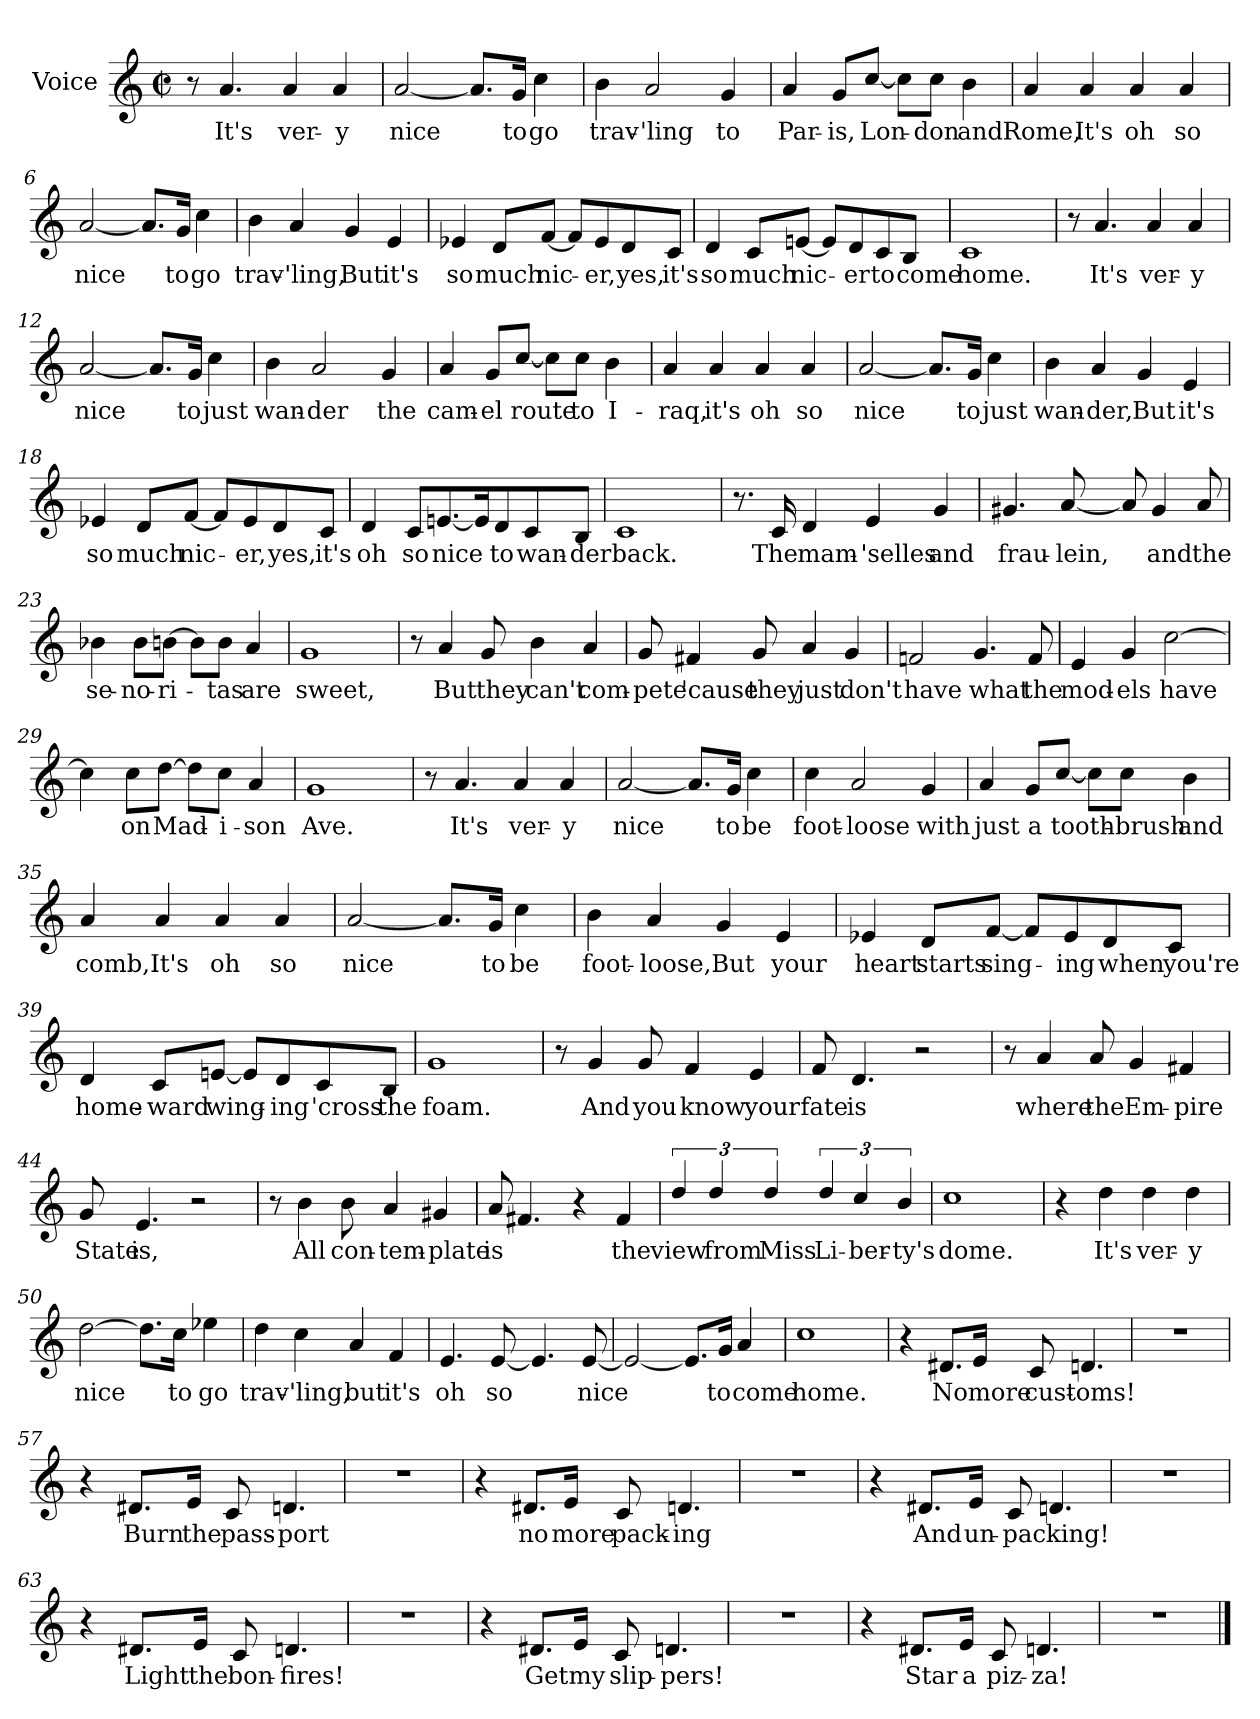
**kern	**text
*part1	*part1
*staff1	*staff1
*I"Voice	*
*clefG2	*
*k[]	*
*C:	*
*M2/2	*
*met(c|)	*
=1	=1
8r	.
4.a/	It's
4a/	ver-
4a/	-y
=2	=2
[2a/	nice
8.a/L]	.
16g/J	to
4cc\	go
=3	=3
4b\	trav-
2a/	-'ling
4g/	to
=4	=4
4a/	Par-
8g/L	is,
[8cc/J	Lon-
8cc\L]	.
8cc\J	-don
4b\	and
!!LO:LB:g=z
=5	=5
4a/	Rome,
4a/	It's
4a/	oh
4a/	so
=6	=6
[2a/	nice
8.a/L]	.
16g/J	to
4cc\	go
=7	=7
4b\	trav-
4a/	'ling,
4g/	But
4e/	it's
=8	=8
4e-X/	so
8d/L	much
[8f/J	nic-
8f/L]	.
8e-/	-er,
8d/	yes,
8c/J	it's
!!LO:LB:g=z
=9	=9
4d/	so
8c/L	much
[8en/J	nic-
8e/L]	.
8d/	-er
8c/	to
8B/J	come
=10	=10
1c	home.
=11	=11
8r	.
4.a/	It's
4a/	ver-
4a/	-y
=12	=12
[2a/	nice
8.a/L]	.
16g/J	to
4cc\	just
=13	=13
4b\	wan-
2a/	-der
4g/	the
!!LO:LB:g=z
=14	=14
4a/	cam-
8g/L	-el
[8cc/J	route
8cc\L]	.
8cc\J	to
4b\	I-
=15	=15
4a/	-raq,
4a/	it's
4a/	oh
4a/	so
=16	=16
[2a/	nice
8.a/L]	.
16g/J	to
4cc\	just
=17	=17
4b\	wan-
4a/	der,
4g/	But
4e/	it's
!!LO:LB:g=z
=18	=18
4e-X/	so
8d/L	much
[8f/J	nic-
8f/L]	.
8e-/	er,
8d/	yes,
8c/J	it's
=19	=19
4d/	oh
8c/L	so
[8.en/	nice
16e/]	.
8d/	to
8c/	wan-
8B/J	-der
=20	=20
1c	back.
=21	=21
8.r	.
16c/	The
4d/	mam-
4e/	-'selles
4g/	and
!!LO:LB:g=z
=22	=22
4.g#X/	frau-
[8a/	-lein,
8a/]	.
4g#/	and
8a/	the
=23	=23
4b-X\	se-
8b-\L	-no-
[8bn\J	-ri-
8b\L]	.
8b\J	-tas
4a/	are
=24	=24
1g	sweet,
=25	=25
8r	.
4a/	But
8g/	they
4b\	can't
4a/	com-
!!LO:LB:g=z
=26	=26
8g/	pete
4f#X/	'cause
8g/	they
4a/	just
4g/	don't
=27	=27
2fn/	have
4.g/	what
8f/	the
=28	=28
4e/	mod-
4g/	-els
[2cc\	have
=29	=29
4cc\]	.
8cc\L	on
[8dd\J	-Mad-
8dd\L]	.
8cc\J	-i-
4a/	-son
=30	=30
1g	Ave.
!!LO:LB:g=z
=31	=31
8r	.
4.a/	It's
4a/	ver-
4a/	-y
=32	=32
[2a/	nice
8.a/L]	.
16g/J	to
4cc\	be
=33	=33
4cc\	foot-
2a/	-loose
4g/	with
=34	=34
4a/	just
8g/L	a
[8cc/J	tooth-
8cc\L]	.
8cc\J	-brush
4b\	and
!!LO:PB:g=z
=35	=35
4a/	comb,
4a/	It's
4a/	oh
4a/	so
=36	=36
[2a/	nice
8.a/L]	.
16g/J	to
4cc\	be
=37	=37
4b\	foot-
4a/	loose,
4g/	But
4e/	your
!!LO:LB:g=z
=38	=38
4e-X/	heart
8d/L	starts
[8f/J	sing-
8f/L]	.
8e-/	-ing
8d/	when
8c/J	you're
=39	=39
4d/	home-
8c/L	-ward
[8en/J	-wing-
8e/L]	.
8d/	-ing
8c/	'cross
8B/J	the
=40	=40
1g	foam.
!!LO:LB:g=z
=41	=41
8r	.
4g/	And
8g/	you
4f/	know
4e/	your
=42	=42
8f/	fate
4.d/	is
2r	.
=43	=43
8r	.
4a/	where
8a/	the
4g/	Em-
4f#X/	-pire
=44	=44
8g/	State
4.e/	is,
2r	.
!!LO:LB:g=z
=45	=45
8r	.
4b\	All
8b\	con-
4a/	-tem-
4g#X/	-plate
=46	=46
8a/	is
4.f#X/	.
4r	.
4f#/	the
=47	=47
6dd/	view
6dd/	from
6dd/	Miss
6dd/	Li-
6cc/	-ber-
6b/	-ty's
=48	=48
1cc	dome.
!!LO:LB:g=z
=49	=49
4r	.
4dd\	It's
4dd\	ver-
4dd\	-y
=50	=50
[2dd\	nice
8.dd\L]	.
16cc\J	to
4ee-X\	go
=51	=51
4dd\	trav-
4cc\	'ling,
4a/	but
4f/	it's
=52	=52
4.e/	oh
[8e/	so
4.e/]	.
[8e/	nice
!!LO:LB:g=z
=53	=53
2e/_	.
8.e/L]	.
16g/J	to
4a/	come
=54	=54
1cc	home.
=55	=55
4r	.
8.d#X/L	No
16e/J	more
8c/	cust-
4.dn/	-oms!
=56	=56
1r	.
=57	=57
4r	.
8.d#X/L	Burn
16e/J	the
8c/	pass-
4.dn/	-port
!!LO:LB:g=z
=58	=58
1r	.
=59	=59
4r	.
8.d#X/L	no
16e/J	more
8c/	pack-
4.dn/	-ing
=60	=60
1r	.
=61	=61
4r	.
8.d#X/L	And
16e/J	un-
8c/	-packing!
4.dn/	.
=62	=62
1r	.
=63	=63
4r	.
8.d#X/L	Light
16e/J	the
8c/	bon-
4.dn/	-fires!
!!LO:LB:g=z
=64	=64
1r	.
=65	=65
4r	.
8.d#X/L	Get
16e/J	my
8c/	slip-
4.dn/	-pers!
=66	=66
1r	.
=67	=67
4r	.
8.d#X/L	Star
16e/J	a
8c/	piz-
4.dn/	-za!-
=68	=68
1r	.
==	==
*-	*-
